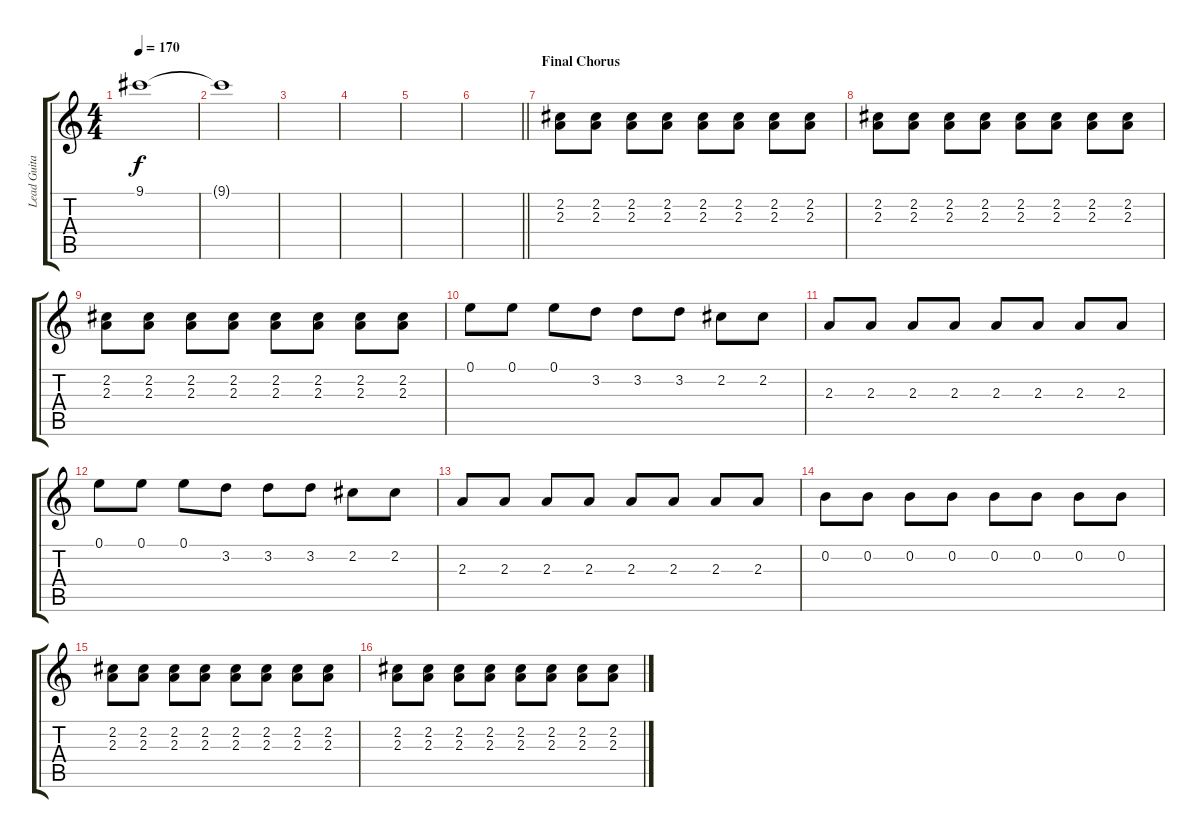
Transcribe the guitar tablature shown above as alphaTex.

\track ("Lead Guitar" "Lead Guita") {instrument distortionguitar}
\staff {score tabs}
\tuning (E4 B3 G3 D3 A2 E2) {hide}
\ts (4 4)
\tempo 170
\clef g2
\ks c
9.1{t}.1{dy f} |
9.1{t}.1 |
|
|
|
\barLineRight lightlight
|
\section ("" "Final Chorus")
(2.2 2.3).8 (2.2 2.3).8 (2.2 2.3).8 (2.2 2.3).8 (2.2 2.3).8 (2.2 2.3).8 (2.2 2.3).8 (2.2 2.3).8 |
(2.2 2.3).8 (2.2 2.3).8 (2.2 2.3).8 (2.2 2.3).8 (2.2 2.3).8 (2.2 2.3).8 (2.2 2.3).8 (2.2 2.3).8 |
(2.2 2.3).8 (2.2 2.3).8 (2.2 2.3).8 (2.2 2.3).8 (2.2 2.3).8 (2.2 2.3).8 (2.2 2.3).8 (2.2 2.3).8 |
0.1.8 0.1.8 0.1.8 3.2.8 3.2.8 3.2.8 2.2.8 2.2.8 |
2.3.8 2.3.8 2.3.8 2.3.8 2.3.8 2.3.8 2.3.8 2.3.8 |
0.1.8 0.1.8 0.1.8 3.2.8 3.2.8 3.2.8 2.2.8 2.2.8 |
2.3.8 2.3.8 2.3.8 2.3.8 2.3.8 2.3.8 2.3.8 2.3.8 |
0.2.8 0.2.8 0.2.8 0.2.8 0.2.8 0.2.8 0.2.8 0.2.8 |
(2.2 2.3).8 (2.2 2.3).8 (2.2 2.3).8 (2.2 2.3).8 (2.2 2.3).8 (2.2 2.3).8 (2.2 2.3).8 (2.2 2.3).8 |
(2.2 2.3).8 (2.2 2.3).8 (2.2 2.3).8 (2.2 2.3).8 (2.2 2.3).8 (2.2 2.3).8 (2.2 2.3).8 (2.2 2.3).8
